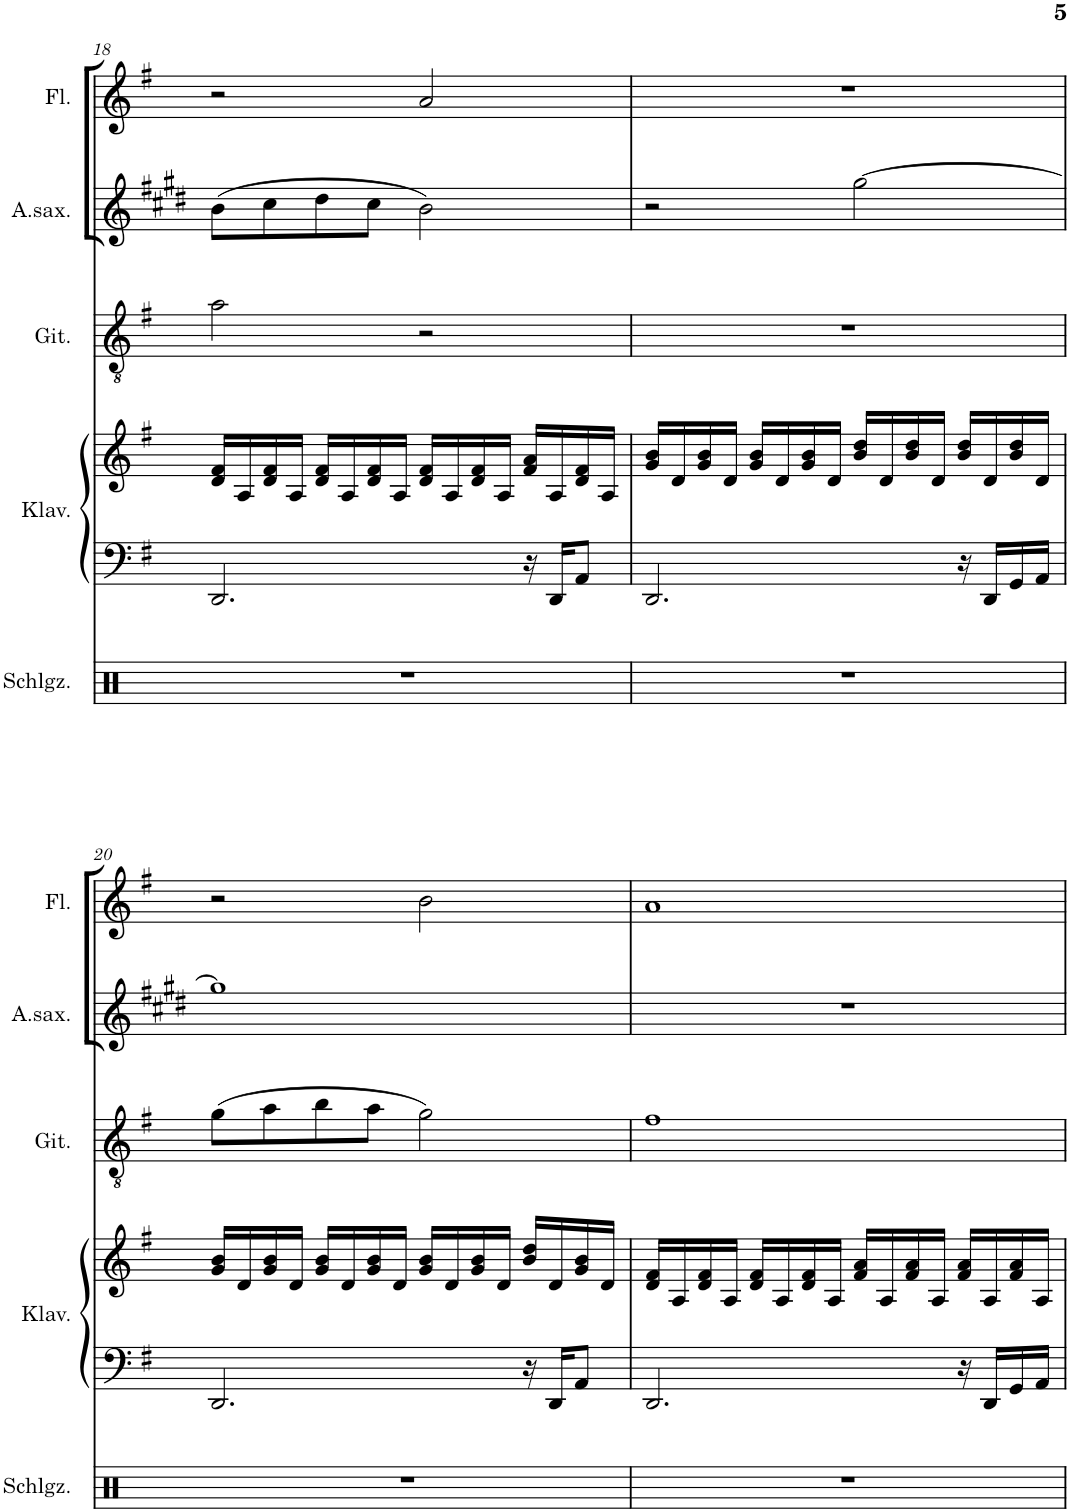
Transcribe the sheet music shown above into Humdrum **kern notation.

**kern	**kern	**kern	**kern	**kern	**kern
*part5	*part4	*part4	*part3	*part2	*part1
*staff6	*staff5	*staff4	*staff3	*staff2	*staff1
*I"Schlagzeug	*I"Klavier	*	*I"Klassische Gitarre	*I"Altsaxophon	*I"Flöte
*I'Schlgz.	*I'Klav.	*	*I'Git.	*I'A.sax.	*I'Fl.
!!LO:PB:g=z
*clefX	*clefF4	*clefG2	*clefGv2	*clefG2	*clefG2
*	*	*	*	*Trd5c9	*
*k[]	*k[f#]	*k[f#]	*k[f#]	*k[f#c#g#d#]	*k[f#]
*M4/4	*M4/4	*M4/4	*M4/4	*M4/4	*M4/4
=18	=18	=18	=18	=18	=18
1r	2.DD/	16d/ 16f#/LL	2a\	(8b\L	2r
.	.	16A/	.	.	.
.	.	16d/ 16f#/	.	8cc#\	.
.	.	16A/JJ	.	.	.
.	.	16d/ 16f#/LL	.	8dd#\	.
.	.	16A/	.	.	.
.	.	16d/ 16f#/	.	8cc#\J	.
.	.	16A/JJ	.	.	.
.	.	16d/ 16f#/LL	2r	2b\)	2a/
.	.	16A/	.	.	.
.	.	16d/ 16f#/	.	.	.
.	.	16A/JJ	.	.	.
.	16r	16f#/ 16a/LL	.	.	.
.	16DD/KL	16A/	.	.	.
.	8AA/J	16d/ 16f#/	.	.	.
.	.	16A/JJ	.	.	.
=19	=19	=19	=19	=19	=19
1r	2.DD/	16g/ 16b/LL	1r	2r	1r
.	.	16d/	.	.	.
.	.	16g/ 16b/	.	.	.
.	.	16d/JJ	.	.	.
.	.	16g/ 16b/LL	.	.	.
.	.	16d/	.	.	.
.	.	16g/ 16b/	.	.	.
.	.	16d/JJ	.	.	.
.	.	16b/ 16dd/LL	.	[2gg#\	.
.	.	16d/	.	.	.
.	.	16b/ 16dd/	.	.	.
.	.	16d/JJ	.	.	.
.	16r	16b/ 16dd/LL	.	.	.
.	16DD/LL	16d/	.	.	.
.	16GG/	16b/ 16dd/	.	.	.
.	16AA/JJ	16d/JJ	.	.	.
!!LO:LB:g=z
=20	=20	=20	=20	=20	=20
1r	2.DD/	16g/ 16b/LL	(8g\L	1gg#]	2r
.	.	16d/	.	.	.
.	.	16g/ 16b/	8a\	.	.
.	.	16d/JJ	.	.	.
.	.	16g/ 16b/LL	8b\	.	.
.	.	16d/	.	.	.
.	.	16g/ 16b/	8a\J	.	.
.	.	16d/JJ	.	.	.
.	.	16g/ 16b/LL	2g\)	.	2b\
.	.	16d/	.	.	.
.	.	16g/ 16b/	.	.	.
.	.	16d/JJ	.	.	.
.	16r	16b/ 16dd/LL	.	.	.
.	16DD/KL	16d/	.	.	.
.	8AA/J	16g/ 16b/	.	.	.
.	.	16d/JJ	.	.	.
=21	=21	=21	=21	=21	=21
1r	2.DD/	16d/ 16f#/LL	1f#	1r	1a
.	.	16A/	.	.	.
.	.	16d/ 16f#/	.	.	.
.	.	16A/JJ	.	.	.
.	.	16d/ 16f#/LL	.	.	.
.	.	16A/	.	.	.
.	.	16d/ 16f#/	.	.	.
.	.	16A/JJ	.	.	.
.	.	16f#/ 16a/LL	.	.	.
.	.	16A/	.	.	.
.	.	16f#/ 16a/	.	.	.
.	.	16A/JJ	.	.	.
.	16r	16f#/ 16a/LL	.	.	.
.	16DD/LL	16A/	.	.	.
.	16GG/	16f#/ 16a/	.	.	.
.	16AA/JJ	16A/JJ	.	.	.
=	=	=	=	=	=
*-	*-	*-	*-	*-	*-
